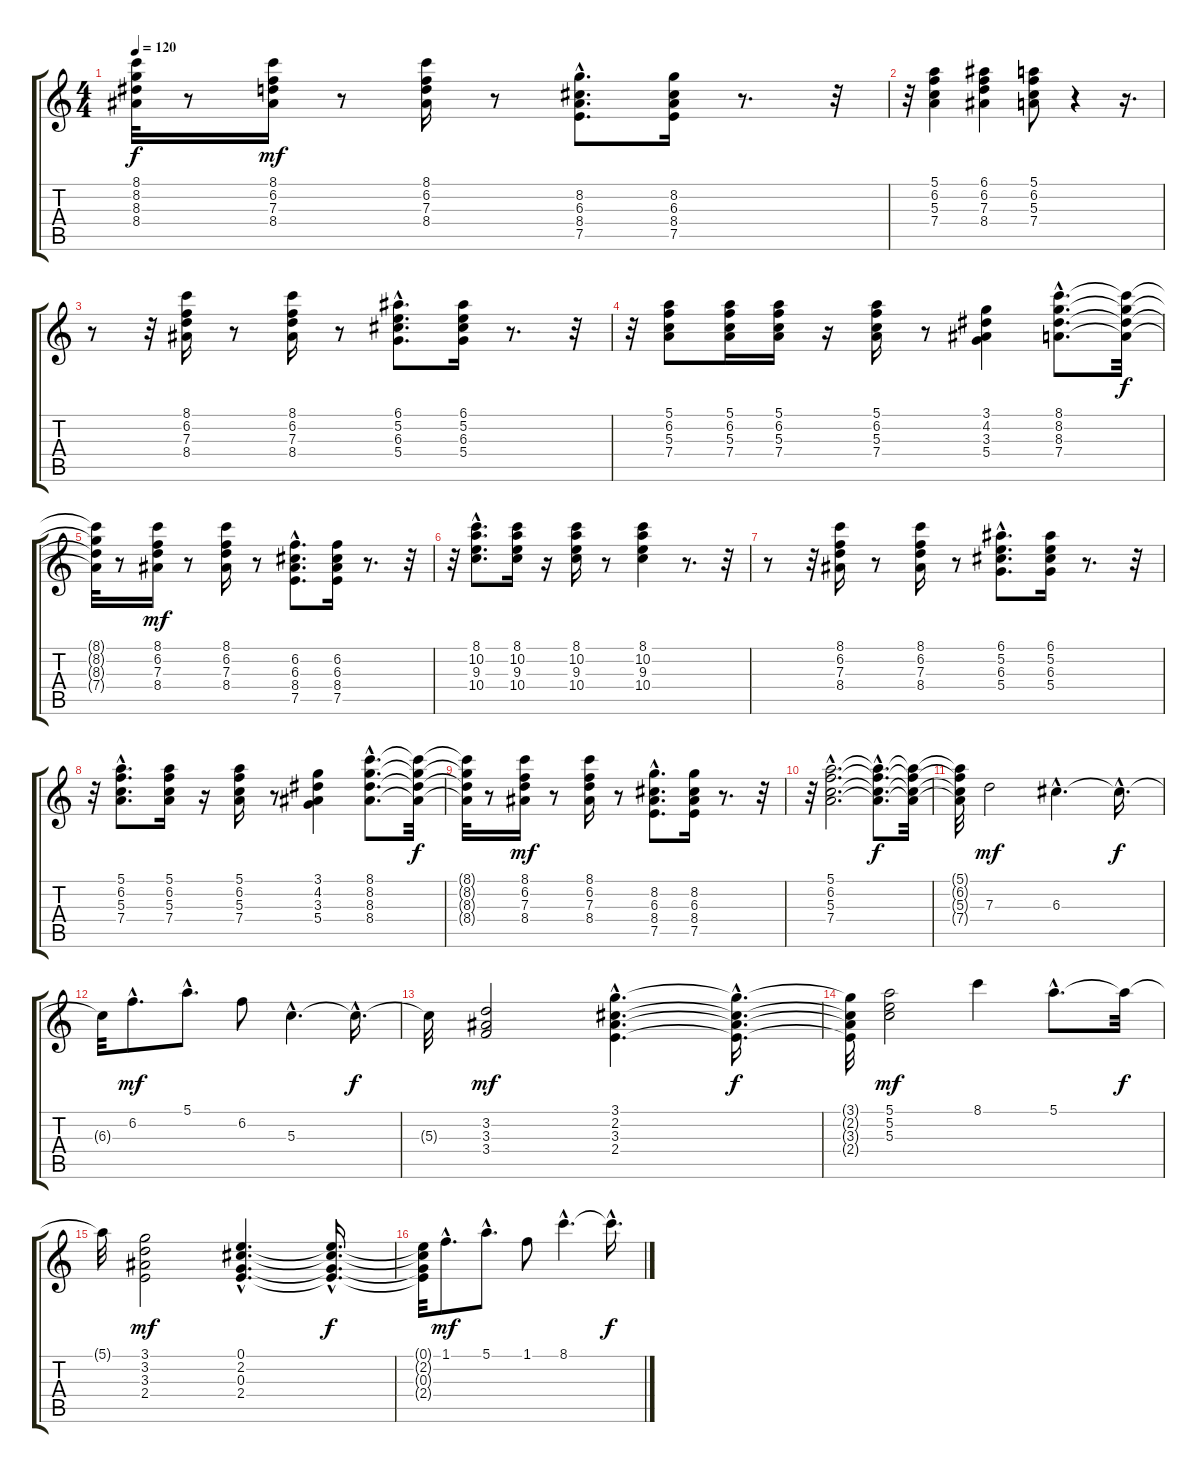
\track "" {instrument electricguitarjazz}
\staff {score tabs}
\tuning (E4 B3 G3 D3 A2 E2) {hide}
\ts (4 4)
\tempo 120
\clef g2
\ks c
(8.1{t} 8.2{t} 8.3{t} 8.4{t}).32{dy f} r.8 (8.1 6.2 7.3 8.4).16{dy mf} r.8 (8.1 6.2 7.3 8.4).16 r.8 (8.2{hac} 6.3{hac} 8.4{hac} 7.5{hac}).8{d} (8.2 6.3 8.4 7.5).16 r.8{d} r.32 |
r.32 (5.1 6.2 5.3 7.4).4 (6.1 6.2 7.3 8.4).4 (5.1 6.2 5.3 7.4).8 r.4 r.16{d} |
r.8 r.32 (8.1 6.2 7.3 8.4).16 r.8 (8.1 6.2 7.3 8.4).16 r.8 (6.1{hac} 5.2{hac} 6.3{hac} 5.4{hac}).8{d} (6.1 5.2 6.3 5.4).16 r.8{d} r.32 |
r.32 (5.1 6.2 5.3 7.4).8 (5.1 6.2 5.3 7.4).16 (5.1 6.2 5.3 7.4).16 r.16 (5.1 6.2 5.3 7.4).16 r.8 (3.1 4.2 3.3 5.4).4 (8.1{hac} 8.2{hac} 8.3{hac} 7.4{hac}).8{d} (8.1{t} 8.2{t} 8.3{t} 7.4{t}).32{dy f} |
(8.1{t} 8.2{t} 8.3{t} 7.4{t}).32 r.8 (8.1 6.2 7.3 8.4).16{dy mf} r.8 (8.1 6.2 7.3 8.4).16 r.8 (6.2{hac} 6.3{hac} 8.4{hac} 7.5{hac}).8{d} (6.2 6.3 8.4 7.5).16 r.8{d} r.32 |
r.32 (8.1{hac} 10.2{hac} 9.3{hac} 10.4{hac}).8{d} (8.1 10.2 9.3 10.4).16 r.16 (8.1 10.2 9.3 10.4).16 r.8 (8.1 10.2 9.3 10.4).4 r.8{d} r.32 |
r.8 r.32 (8.1 6.2 7.3 8.4).16 r.8 (8.1 6.2 7.3 8.4).16 r.8 (6.1{hac} 5.2{hac} 6.3{hac} 5.4{hac}).8{d} (6.1 5.2 6.3 5.4).16 r.8{d} r.32 |
r.32 (5.1{hac} 6.2{hac} 5.3{hac} 7.4{hac}).8{d} (5.1 6.2 5.3 7.4).16 r.16 (5.1 6.2 5.3 7.4).16 r.8 (3.1 4.2 3.3 5.4).4 (8.1{hac} 8.2{hac} 8.3{hac} 8.4{hac}).8{d} (8.1{t} 8.2{t} 8.3{t} 8.4{t}).32{dy f} |
(8.1{t} 8.2{t} 8.3{t} 8.4{t}).32 r.8 (8.1 6.2 7.3 8.4).16{dy mf} r.8 (8.1 6.2 7.3 8.4).16 r.8 (8.2{hac} 6.3{hac} 8.4{hac} 7.5{hac}).8{d} (8.2 6.3 8.4 7.5).16 r.8{d} r.32 |
r.32 (5.1{hac} 6.2{hac} 5.3{hac} 7.4{hac}).2{d} (5.1{hac t} 6.2{hac t} 5.3{hac t} 7.4{hac t}).8{d dy f} (5.1{t} 6.2{t} 5.3{t} 7.4{t}).32 |
(5.1{t} 6.2{t} 5.3{t} 7.4{t}).32 7.3.2{dy mf} 6.3{hac}.4{d} 6.3{hac t}.16{d dy f} |
6.3{t}.32 6.2{hac}.8{d dy mf} 5.1{hac}.8{d} 6.2.8 5.3{hac}.4{d} 5.3{hac t}.16{d dy f} |
5.3{t}.32 (3.2 3.3 3.4).2{dy mf} (3.1{hac} 2.2{hac} 3.3{hac} 2.4{hac}).4{d} (3.1{hac t} 2.2{hac t} 3.3{hac t} 2.4{hac t}).16{d dy f} |
(3.1{t} 2.2{t} 3.3{t} 2.4{t}).32 (5.1 5.2 5.3).2{dy mf} 8.1.4 5.1{hac}.8{d} 5.1{t}.32{dy f} |
5.1{t}.32 (3.1 3.2 3.3 2.4).2{dy mf} (0.1{hac} 2.2{hac} 0.3{hac} 2.4{hac}).4{d} (0.1{hac t} 2.2{hac t} 0.3{hac t} 2.4{hac t}).16{d dy f} |
(0.1{t} 2.2{t} 0.3{t} 2.4{t}).32 1.1{hac}.8{d dy mf} 5.1{hac}.8{d} 1.1.8 8.1{hac}.4{d} 8.1{hac t}.16{d dy f}
